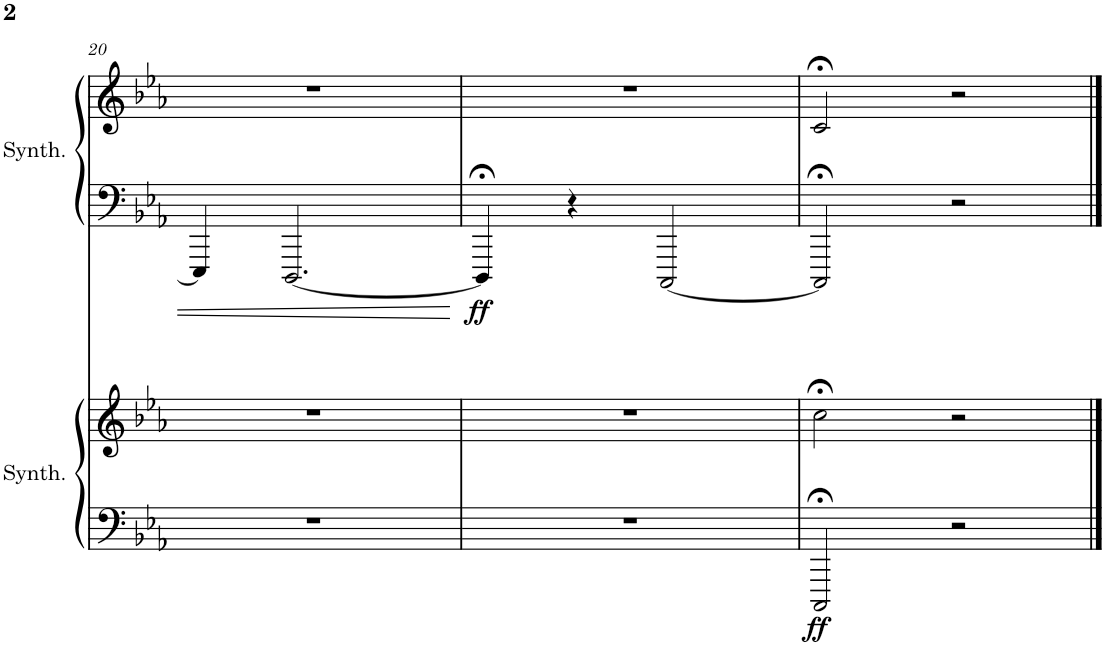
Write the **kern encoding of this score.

**kern	**kern	**dynam	**kern	**kern	**dynam
*part2	*part2	*part2	*part1	*part1	*part1
*staff4	*staff3	*staff3/4	*staff2	*staff1	*staff1/2
*I"String Synthesizer	*	*	*I"Metallic Synthesizer	*	*
*I'Synth.	*	*	*I'Synth.	*	*
!!LO:PB:g=z
*clefF4	*clefG2	*	*clefF4	*clefG2	*
*k[b-e-a-]	*k[b-e-a-]	*	*k[b-e-a-]	*k[b-e-a-]	*
*M4/4	*M4/4	*	*M4/4	*M4/4	*
=20	=20	=20	=20	=20	=20
1r	1r	.	4EEE-/]	1r	.
.	.	.	[2.DDD/	.	.
=21	=21	=21	=21	=21	=21
!	!	!	!	!	!LO:DY:b=2
1r	1r	.	4DDD;</]	1r	ff
.	.	.	4r	.	.
.	.	.	[2CCC/	.	.
=22	=22	=22	=22	=22	=22
!	!	!LO:DY:b=2	!	!	!
2CCC;</	2cc;<\	ff	2CCC;</]	2c;</	.
2r	2r	.	2r	2r	.
==	==	==	==	==	==
*-	*-	*-	*-	*-	*-
